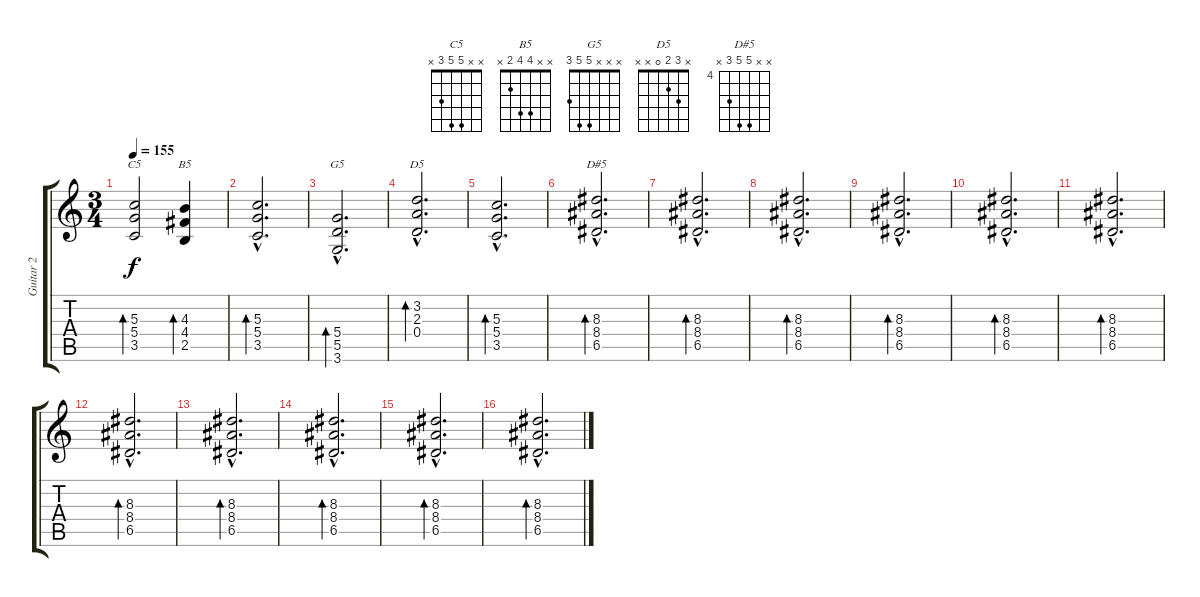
\track ("Guitar 2" "Guitar 2") {instrument distortionguitar}
\staff {score tabs}
\tuning (E4 B3 G3 D3 A2 E2) {hide}
\chord ("C5" x x 5 5 3 x)
\chord ("B5" x x 4 4 2 x)
\chord ("G5" x x x 5 5 3)
\chord ("D5" x 3 2 0 x x)
\chord ("D#5" x x 8 8 6 x) {firstfret 4}
\ts (3 4)
\tempo 155
\clef g2
\ks c
(5.3 5.4 3.5).2{bd 480 ch "C5" dy f} (4.3 4.4 2.5).4{bd 120 ch "B5"} |
(5.3{hac} 5.4{hac} 3.5{hac}).2{d bd 240} |
(5.4{hac} 5.5{hac} 3.6{hac}).2{d bd 240 ch "G5"} |
(3.2{hac} 2.3{hac} 0.4{hac}).2{d bd 240 ch "D5"} |
(5.3{hac} 5.4{hac} 3.5{hac}).2{d bd 240} |
(8.3{hac} 8.4{hac} 6.5{hac}).2{d bd 240 ch "D#5"} |
(8.3{hac} 8.4{hac} 6.5{hac}).2{d bd 240} |
(8.3{hac} 8.4{hac} 6.5{hac}).2{d bd 240} |
(8.3{hac} 8.4{hac} 6.5{hac}).2{d bd 240} |
(8.3{hac} 8.4{hac} 6.5{hac}).2{d bd 240} |
(8.3{hac} 8.4{hac} 6.5{hac}).2{d bd 240} |
(8.3{hac} 8.4{hac} 6.5{hac}).2{d bd 240} |
(8.3{hac} 8.4{hac} 6.5{hac}).2{d bd 240} |
(8.3{hac} 8.4{hac} 6.5{hac}).2{d bd 240} |
(8.3{hac} 8.4{hac} 6.5{hac}).2{d bd 240} |
(8.3{hac} 8.4{hac} 6.5{hac}).2{d bd 240}
